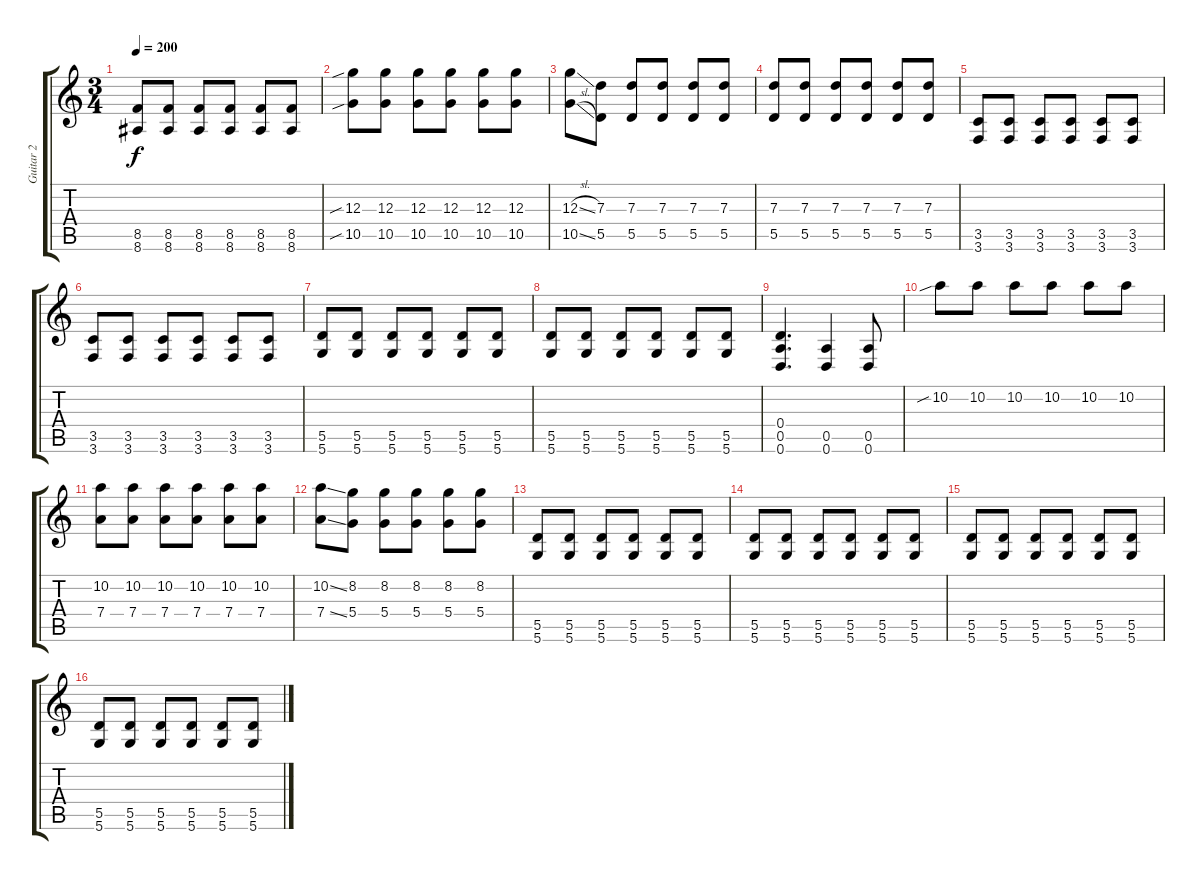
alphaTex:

\track ("Guitar 2" "Guitar 2") {instrument overdrivenguitar}
\staff {score tabs}
\tuning (E4 B3 G3 D3 A2 D2) {hide}
\ts (3 4)
\tempo 200
\clef g2
\ks c
(8.5 8.6).8{dy f} (8.5 8.6).8 (8.5 8.6).8 (8.5 8.6).8 (8.5 8.6).8 (8.5 8.6).8 |
(12.3{sib} 10.5{sib}).8 (12.3 10.5).8 (12.3 10.5).8 (12.3 10.5).8 (12.3 10.5).8 (12.3 10.5).8 |
(12.3{sl} 10.5{sl}).8 (7.3 5.5).8 (7.3 5.5).8 (7.3 5.5).8 (7.3 5.5).8 (7.3 5.5).8 |
(7.3 5.5).8 (7.3 5.5).8 (7.3 5.5).8 (7.3 5.5).8 (7.3 5.5).8 (7.3 5.5).8 |
(3.5 3.6).8 (3.5 3.6).8 (3.5 3.6).8 (3.5 3.6).8 (3.5 3.6).8 (3.5 3.6).8 |
(3.5 3.6).8 (3.5 3.6).8 (3.5 3.6).8 (3.5 3.6).8 (3.5 3.6).8 (3.5 3.6).8 |
(5.5 5.6).8 (5.5 5.6).8 (5.5 5.6).8 (5.5 5.6).8 (5.5 5.6).8 (5.5 5.6).8 |
(5.5 5.6).8 (5.5 5.6).8 (5.5 5.6).8 (5.5 5.6).8 (5.5 5.6).8 (5.5 5.6).8 |
(0.4 0.5 0.6).4{d} (0.5 0.6).4 (0.5 0.6).8 |
10.2{sib}.8 10.2.8 10.2.8 10.2.8 10.2.8 10.2.8 |
(10.2 7.4).8 (10.2 7.4).8 (10.2 7.4).8 (10.2 7.4).8 (10.2 7.4).8 (10.2 7.4).8 |
(10.2{ss} 7.4{ss}).8 (8.2 5.4).8 (8.2 5.4).8 (8.2 5.4).8 (8.2 5.4).8 (8.2 5.4).8 |
(5.5 5.6).8 (5.5 5.6).8 (5.5 5.6).8 (5.5 5.6).8 (5.5 5.6).8 (5.5 5.6).8 |
(5.5 5.6).8 (5.5 5.6).8 (5.5 5.6).8 (5.5 5.6).8 (5.5 5.6).8 (5.5 5.6).8 |
(5.5 5.6).8 (5.5 5.6).8 (5.5 5.6).8 (5.5 5.6).8 (5.5 5.6).8 (5.5 5.6).8 |
(5.5 5.6).8 (5.5 5.6).8 (5.5 5.6).8 (5.5 5.6).8 (5.5 5.6).8 (5.5 5.6).8
